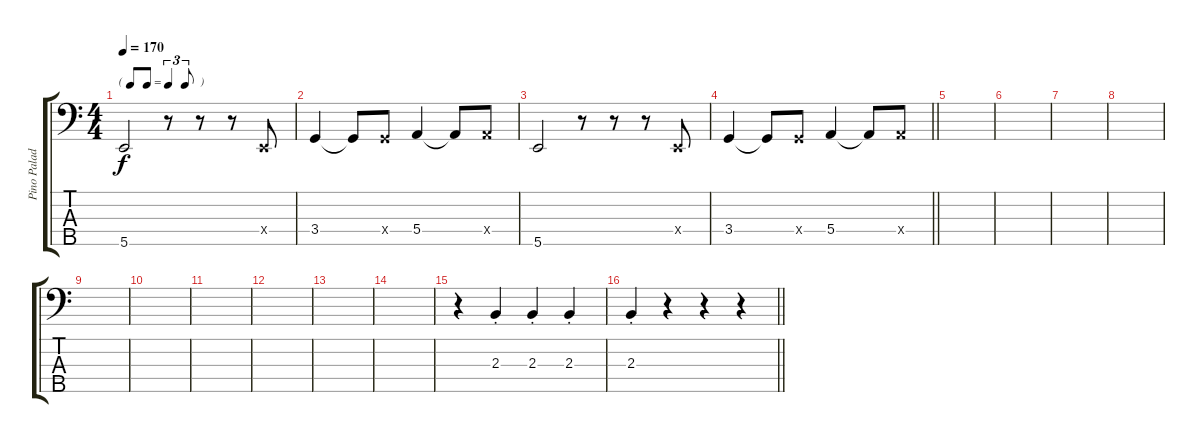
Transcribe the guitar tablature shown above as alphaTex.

\track ("Pino Paladino" "Pino Palad") {instrument electricbassfinger}
\staff {score tabs}
\tuning (G2 D2 A1 E1 B0) {hide}
\ts (4 4)
\tf triplet8th
\tempo 170
\clef f4
\ks c
5.5.2{dy f} r.8 r.8 r.8 0.4{x}.8 |
3.4.4 3.4{t}.8 3.4{x}.8 5.4.4 5.4{t}.8 5.4{x}.8 |
5.5.2 r.8 r.8 r.8 0.4{x}.8 |
\barLineRight lightlight
3.4.4 3.4{t}.8 3.4{x}.8 5.4.4 5.4{t}.8 5.4{x}.8 |
|
|
|
|
|
|
|
|
|
|
r.4 2.3{st}.4 2.3{st}.4 2.3{st}.4 |
\barLineRight lightlight
2.3{st}.4 r.4 r.4 r.4
